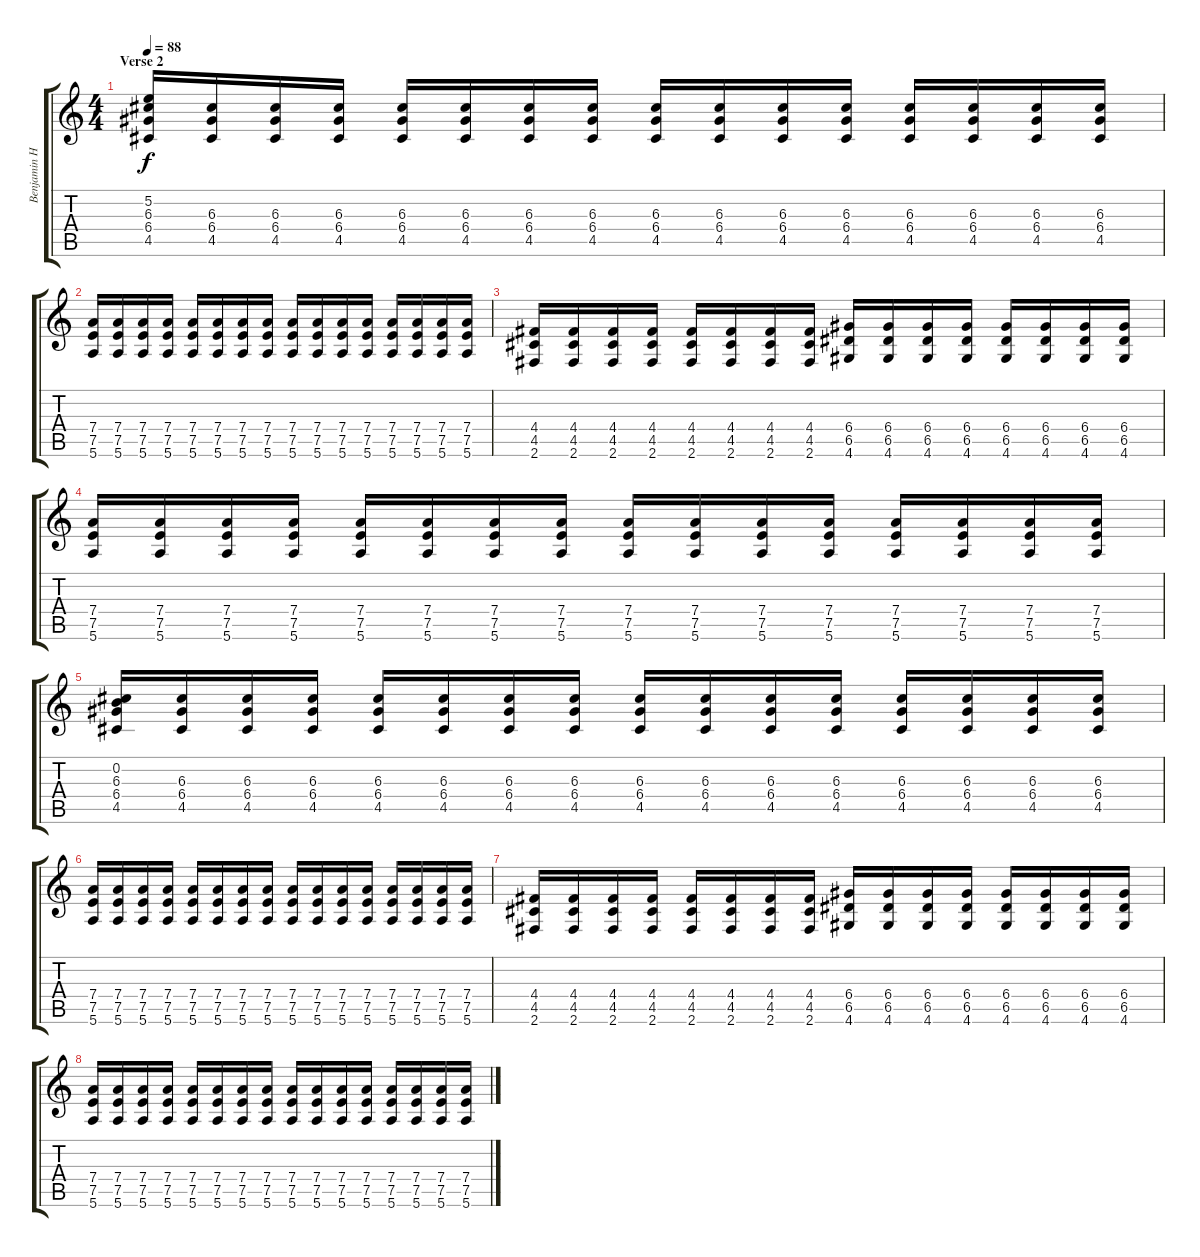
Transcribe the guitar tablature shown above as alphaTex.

\track ("Benjamin Harper (Guitar 1)" "Benjamin H") {instrument distortionguitar}
\staff {score tabs}
\tuning (E4 B3 G3 D3 A2 E2) {hide}
\ts (4 4)
\section ("" "Verse 2")
\tempo 88
\clef g2
\ks c
(5.2{t} 6.3 6.4 4.5).16{dy f} (6.3 6.4 4.5).16 (6.3 6.4 4.5).16 (6.3 6.4 4.5).16 (6.3 6.4 4.5).16 (6.3 6.4 4.5).16 (6.3 6.4 4.5).16 (6.3 6.4 4.5).16 (6.3 6.4 4.5).16 (6.3 6.4 4.5).16 (6.3 6.4 4.5).16 (6.3 6.4 4.5).16 (6.3 6.4 4.5).16 (6.3 6.4 4.5).16 (6.3 6.4 4.5).16 (6.3 6.4 4.5).16 |
(7.4 7.5 5.6).16 (7.4 7.5 5.6).16 (7.4 7.5 5.6).16 (7.4 7.5 5.6).16 (7.4 7.5 5.6).16 (7.4 7.5 5.6).16 (7.4 7.5 5.6).16 (7.4 7.5 5.6).16 (7.4 7.5 5.6).16 (7.4 7.5 5.6).16 (7.4 7.5 5.6).16 (7.4 7.5 5.6).16 (7.4 7.5 5.6).16 (7.4 7.5 5.6).16 (7.4 7.5 5.6).16 (7.4 7.5 5.6).16 |
(4.4 4.5 2.6).16 (4.4 4.5 2.6).16 (4.4 4.5 2.6).16 (4.4 4.5 2.6).16 (4.4 4.5 2.6).16 (4.4 4.5 2.6).16 (4.4 4.5 2.6).16 (4.4 4.5 2.6).16 (6.4 6.5 4.6).16 (6.4 6.5 4.6).16 (6.4 6.5 4.6).16 (6.4 6.5 4.6).16 (6.4 6.5 4.6).16 (6.4 6.5 4.6).16 (6.4 6.5 4.6).16 (6.4 6.5 4.6).16 |
(7.4 7.5 5.6).16 (7.4 7.5 5.6).16 (7.4 7.5 5.6).16 (7.4 7.5 5.6).16 (7.4 7.5 5.6).16 (7.4 7.5 5.6).16 (7.4 7.5 5.6).16 (7.4 7.5 5.6).16 (7.4 7.5 5.6).16 (7.4 7.5 5.6).16 (7.4 7.5 5.6).16 (7.4 7.5 5.6).16 (7.4 7.5 5.6).16 (7.4 7.5 5.6).16 (7.4 7.5 5.6).16 (7.4 7.5 5.6).16 |
(0.2 6.3 6.4 4.5).16 (6.3 6.4 4.5).16 (6.3 6.4 4.5).16 (6.3 6.4 4.5).16 (6.3 6.4 4.5).16 (6.3 6.4 4.5).16 (6.3 6.4 4.5).16 (6.3 6.4 4.5).16 (6.3 6.4 4.5).16 (6.3 6.4 4.5).16 (6.3 6.4 4.5).16 (6.3 6.4 4.5).16 (6.3 6.4 4.5).16 (6.3 6.4 4.5).16 (6.3 6.4 4.5).16 (6.3 6.4 4.5).16 |
(7.4 7.5 5.6).16 (7.4 7.5 5.6).16 (7.4 7.5 5.6).16 (7.4 7.5 5.6).16 (7.4 7.5 5.6).16 (7.4 7.5 5.6).16 (7.4 7.5 5.6).16 (7.4 7.5 5.6).16 (7.4 7.5 5.6).16 (7.4 7.5 5.6).16 (7.4 7.5 5.6).16 (7.4 7.5 5.6).16 (7.4 7.5 5.6).16 (7.4 7.5 5.6).16 (7.4 7.5 5.6).16 (7.4 7.5 5.6).16 |
(4.4 4.5 2.6).16 (4.4 4.5 2.6).16 (4.4 4.5 2.6).16 (4.4 4.5 2.6).16 (4.4 4.5 2.6).16 (4.4 4.5 2.6).16 (4.4 4.5 2.6).16 (4.4 4.5 2.6).16 (6.4 6.5 4.6).16 (6.4 6.5 4.6).16 (6.4 6.5 4.6).16 (6.4 6.5 4.6).16 (6.4 6.5 4.6).16 (6.4 6.5 4.6).16 (6.4 6.5 4.6).16 (6.4 6.5 4.6).16 |
(7.4 7.5 5.6).16 (7.4 7.5 5.6).16 (7.4 7.5 5.6).16 (7.4 7.5 5.6).16 (7.4 7.5 5.6).16 (7.4 7.5 5.6).16 (7.4 7.5 5.6).16 (7.4 7.5 5.6).16 (7.4 7.5 5.6).16 (7.4 7.5 5.6).16 (7.4 7.5 5.6).16 (7.4 7.5 5.6).16 (7.4 7.5 5.6).16 (7.4 7.5 5.6).16 (7.4 7.5 5.6).16 (7.4 7.5 5.6).16
